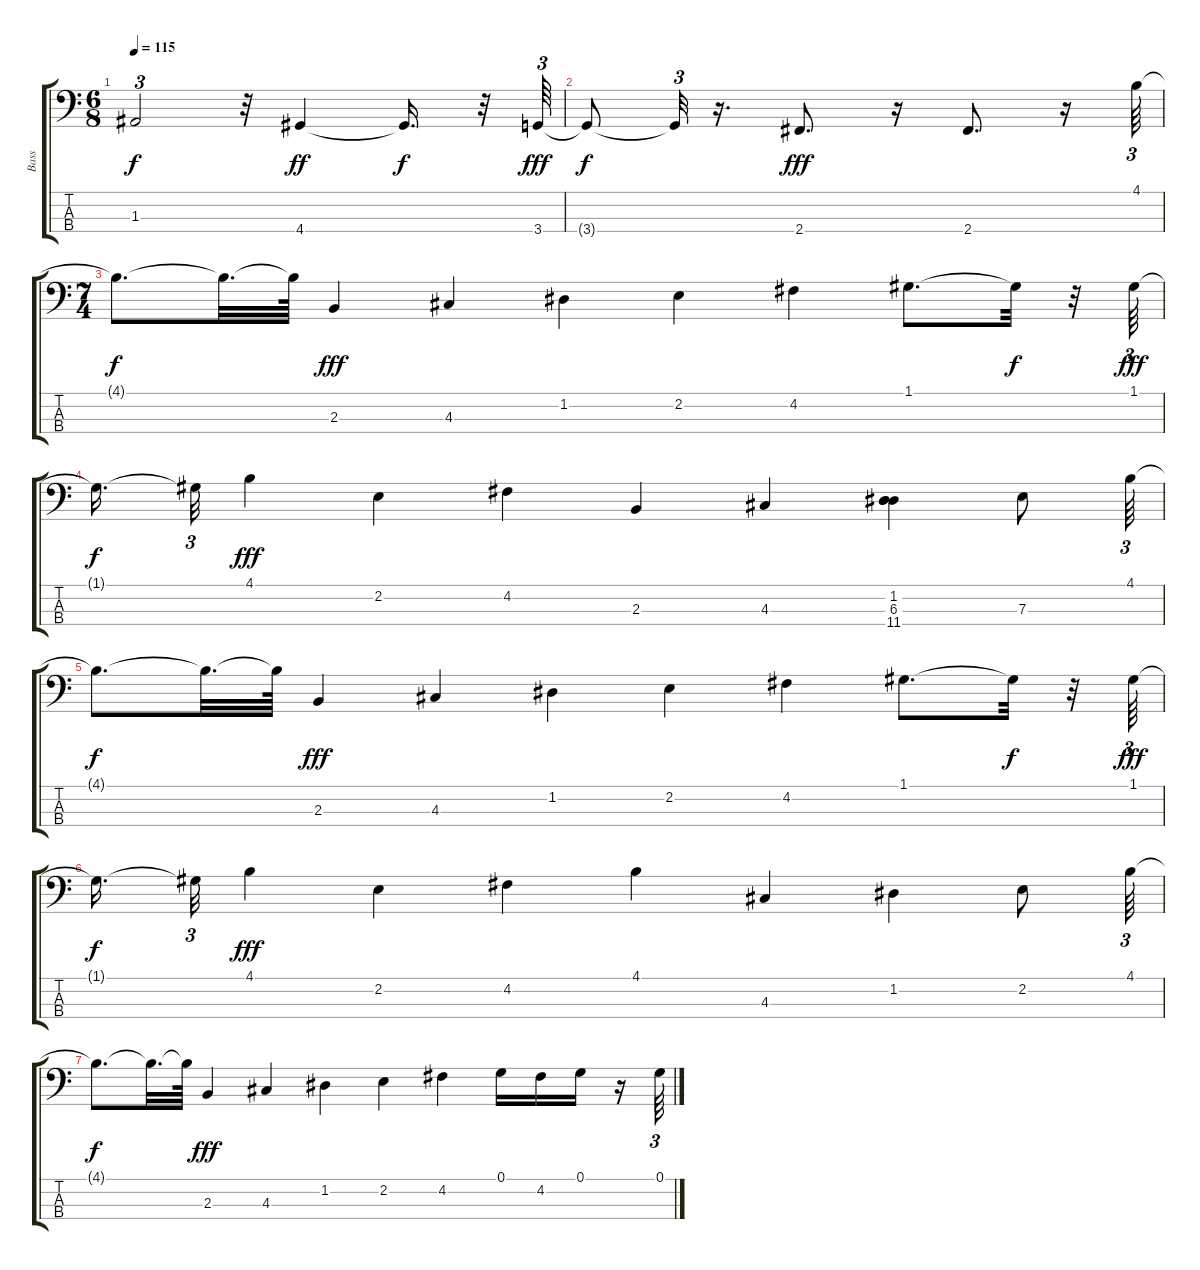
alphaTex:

\track ("Bass" "Bass") {instrument electricbassfinger}
\staff {score tabs}
\tuning (G2 D2 A1 E1) {hide}
\ts (6 8)
\tempo 115
\clef f4
\ks c
1.3{t}.2{tu (3 2) dy f} r.32 4.4.4{dy ff} 4.4{t}.16{d dy f} r.32 3.4.64{tu (3 2) dy fff} |
3.4{t}.8{dy f} 3.4{t}.32{tu (3 2)} r.16{d} 2.4.8{d dy fff} r.16 2.4.8{d} r.16 4.1.64{tu (3 2)} |
\ts (7 4)
4.1{t}.8{d dy f} 4.1{t}.32{d} 4.1{t}.64 2.3.4{dy fff} 4.3.4 1.2.4 2.2.4 4.2.4 1.1.8{d} 1.1{t}.32{dy f} r.32 1.1.64{tu (3 2) dy fff} |
1.1{t}.16{d dy f} 1.1{t}.32{tu (3 2)} 4.1.4{dy fff} 2.2.4 4.2.4 2.3.4 4.3.4 (1.2 6.3 11.4).4 7.3.8 4.1.64{tu (3 2)} |
4.1{t}.8{d dy f} 4.1{t}.32{d} 4.1{t}.64 2.3.4{dy fff} 4.3.4 1.2.4 2.2.4 4.2.4 1.1.8{d} 1.1{t}.32{dy f} r.32 1.1.64{tu (3 2) dy fff} |
1.1{t}.16{d dy f} 1.1{t}.32{tu (3 2)} 4.1.4{dy fff} 2.2.4 4.2.4 4.1.4 4.3.4 1.2.4 2.2.8 4.1.64{tu (3 2)} |
4.1{t}.8{d dy f} 4.1{t}.32{d} 4.1{t}.64 2.3.4{dy fff} 4.3.4 1.2.4 2.2.4 4.2.4 0.1.16 4.2.16 0.1.16 r.16 0.1.64{tu (3 2)}
